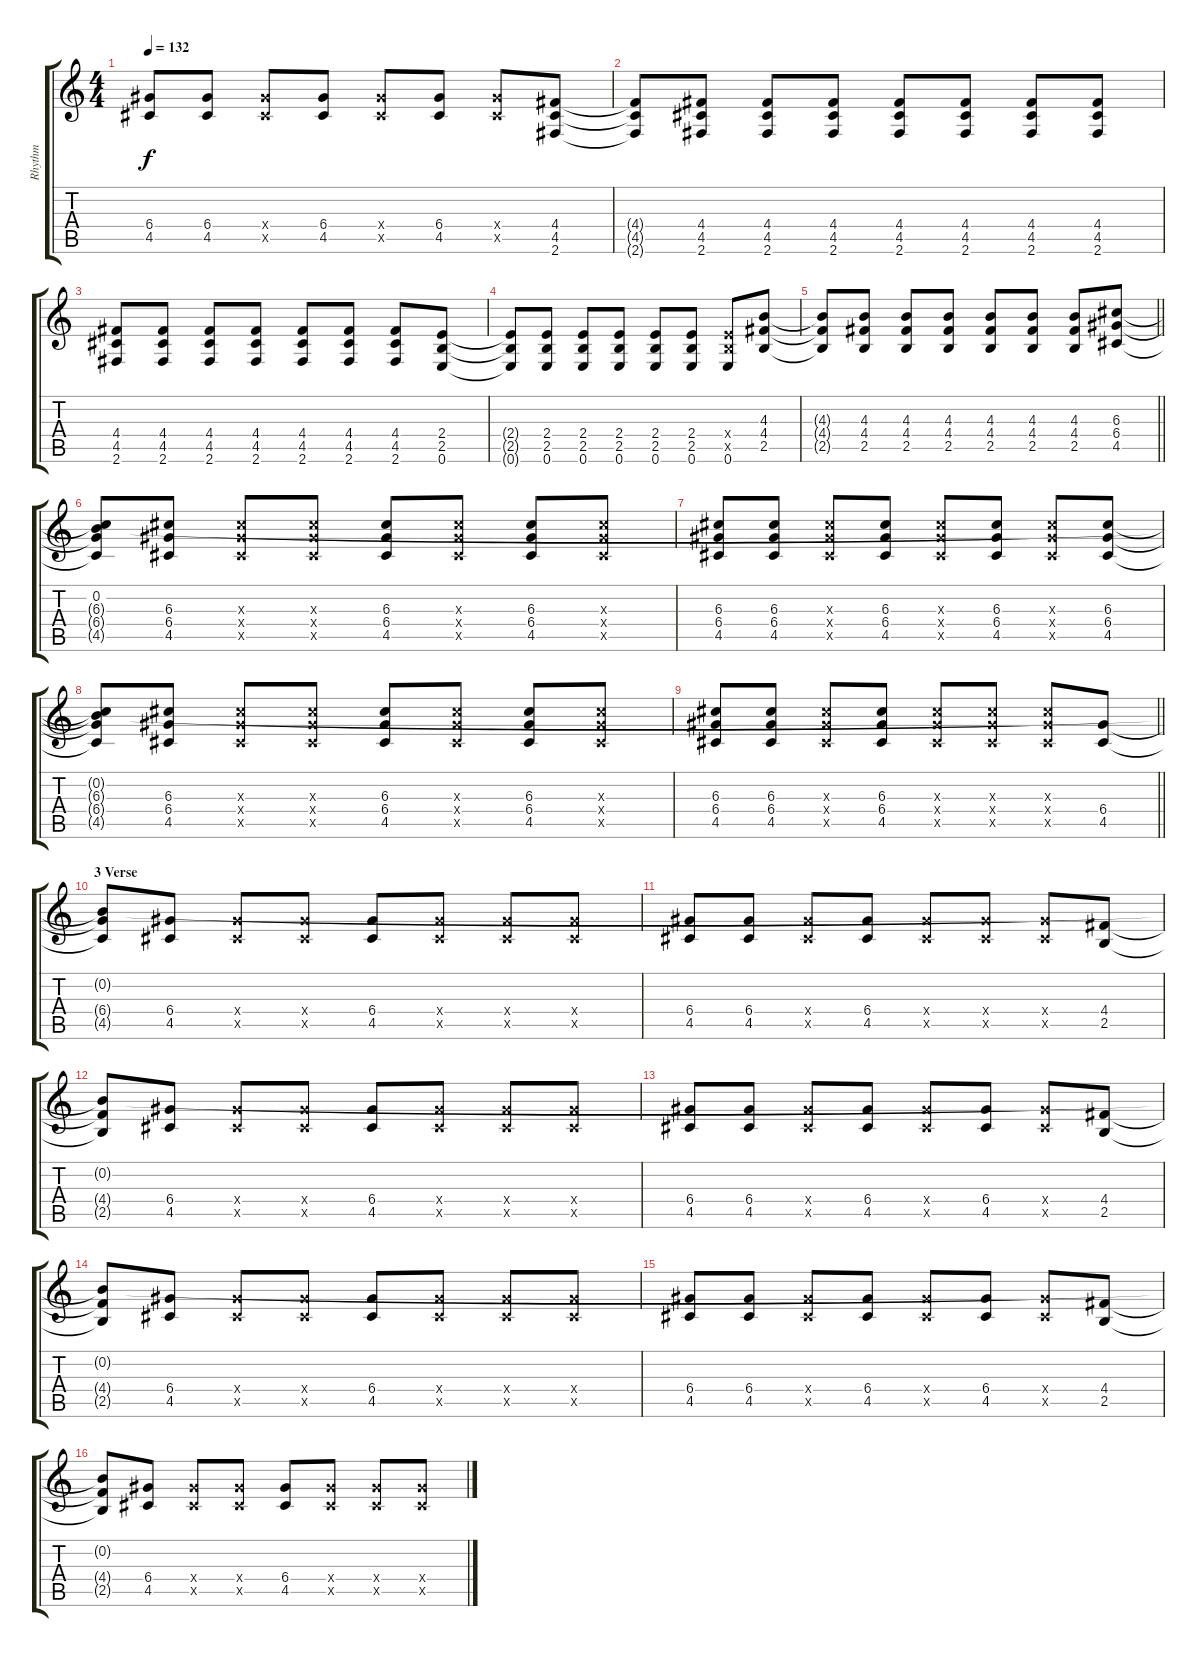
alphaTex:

\track ("Rhythm" "Rhythm") {instrument distortionguitar}
\staff {score tabs}
\tuning (E4 B3 G3 D3 A2 E2) {hide}
\ts (4 4)
\tempo 132
\clef g2
\ks c
(6.4 4.5).8{dy f} (6.4 4.5).8 (6.4{x} 4.5{x}).8 (6.4 4.5).8 (6.4{x} 4.5{x}).8 (6.4 4.5).8 (6.4{x} 4.5{x}).8 (4.4 4.5 2.6).8 |
(4.4{t} 4.5{t} 2.6{t}).8 (4.4 4.5 2.6).8 (4.4 4.5 2.6).8 (4.4 4.5 2.6).8 (4.4 4.5 2.6).8 (4.4 4.5 2.6).8 (4.4 4.5 2.6).8 (4.4 4.5 2.6).8 |
(4.4 4.5 2.6).8 (4.4 4.5 2.6).8 (4.4 4.5 2.6).8 (4.4 4.5 2.6).8 (4.4 4.5 2.6).8 (4.4 4.5 2.6).8 (4.4 4.5 2.6).8 (2.4 2.5 0.6).8 |
(2.4{t} 2.5{t} 0.6{t}).8 (2.4 2.5 0.6).8 (2.4 2.5 0.6).8 (2.4 2.5 0.6).8 (2.4 2.5 0.6).8 (2.4 2.5 0.6).8 (2.4{x} 2.5{x} 0.6).8 (4.3 4.4 2.5).8 |
\barLineRight lightlight
(4.3{t} 4.4{t} 2.5{t}).8 (4.3 4.4 2.5).8 (4.3 4.4 2.5).8 (4.3 4.4 2.5).8 (4.3 4.4 2.5).8 (4.3 4.4 2.5).8 (4.3 4.4 2.5).8 (6.3 6.4 4.5).8 |
\section ("" "")
(0.2 6.3{t} 6.4{t} 4.5{t}).8 (6.3 6.4 4.5).8 (6.3{x} 6.4{x} 4.5{x}).8 (6.3{x} 6.4{x} 4.5{x}).8 (6.3 6.4 4.5).8 (6.3{x} 6.4{x} 4.5{x}).8 (6.3 6.4 4.5).8 (6.3{x} 6.4{x} 4.5{x}).8 |
(6.3 6.4 4.5).8 (6.3 6.4 4.5).8 (6.3{x} 6.4{x} 4.5{x}).8 (6.3 6.4 4.5).8 (6.3{x} 6.4{x} 4.5{x}).8 (6.3 6.4 4.5).8 (6.3{x} 6.4{x} 4.5{x}).8 (6.3 6.4 4.5).8 |
(0.2{t} 6.3{t} 6.4{t} 4.5{t}).8 (6.3 6.4 4.5).8 (6.3{x} 6.4{x} 4.5{x}).8 (6.3{x} 6.4{x} 4.5{x}).8 (6.3 6.4 4.5).8 (6.3{x} 6.4{x} 4.5{x}).8 (6.3 6.4 4.5).8 (6.3{x} 6.4{x} 4.5{x}).8 |
\barLineRight lightlight
(6.3 6.4 4.5).8 (6.3 6.4 4.5).8 (6.3{x} 6.4{x} 4.5{x}).8 (6.3 6.4 4.5).8 (6.3{x} 6.4{x} 4.5{x}).8 (6.3{x} 6.4{x} 4.5{x}).8 (6.3{x} 6.4{x} 4.5{x}).8 (6.4 4.5).8{volume 16} |
\section ("" "3 Verse")
(0.2{t} 6.4{t} 4.5{t}).8 (6.4 4.5).8 (6.4{x} 4.5{x}).8 (6.4{x} 4.5{x}).8 (6.4 4.5).8 (6.4{x} 4.5{x}).8 (6.4{x} 4.5{x}).8 (6.4{x} 4.5{x}).8 |
(6.4 4.5).8 (6.4 4.5).8 (6.4{x} 4.5{x}).8 (6.4 4.5).8 (6.4{x} 4.5{x}).8 (6.4{x} 4.5{x}).8 (6.4{x} 4.5{x}).8 (4.4 2.5).8 |
(0.2{t} 4.4{t} 2.5{t}).8 (6.4 4.5).8 (6.4{x} 4.5{x}).8 (6.4{x} 4.5{x}).8 (6.4 4.5).8 (6.4{x} 4.5{x}).8 (6.4{x} 4.5{x}).8 (6.4{x} 4.5{x}).8 |
(6.4 4.5).8 (6.4 4.5).8 (6.4{x} 4.5{x}).8 (6.4 4.5).8 (6.4{x} 4.5{x}).8 (6.4 4.5).8 (6.4{x} 4.5{x}).8 (4.4 2.5).8 |
(0.2{t} 4.4{t} 2.5{t}).8 (6.4 4.5).8 (6.4{x} 4.5{x}).8 (6.4{x} 4.5{x}).8 (6.4 4.5).8 (6.4{x} 4.5{x}).8 (6.4{x} 4.5{x}).8 (6.4{x} 4.5{x}).8 |
(6.4 4.5).8 (6.4 4.5).8 (6.4{x} 4.5{x}).8 (6.4 4.5).8 (6.4{x} 4.5{x}).8 (6.4 4.5).8 (6.4{x} 4.5{x}).8 (4.4 2.5).8 |
(0.2{t} 4.4{t} 2.5{t}).8 (6.4 4.5).8 (6.4{x} 4.5{x}).8 (6.4{x} 4.5{x}).8 (6.4 4.5).8 (6.4{x} 4.5{x}).8 (6.4{x} 4.5{x}).8 (6.4{x} 4.5{x}).8
